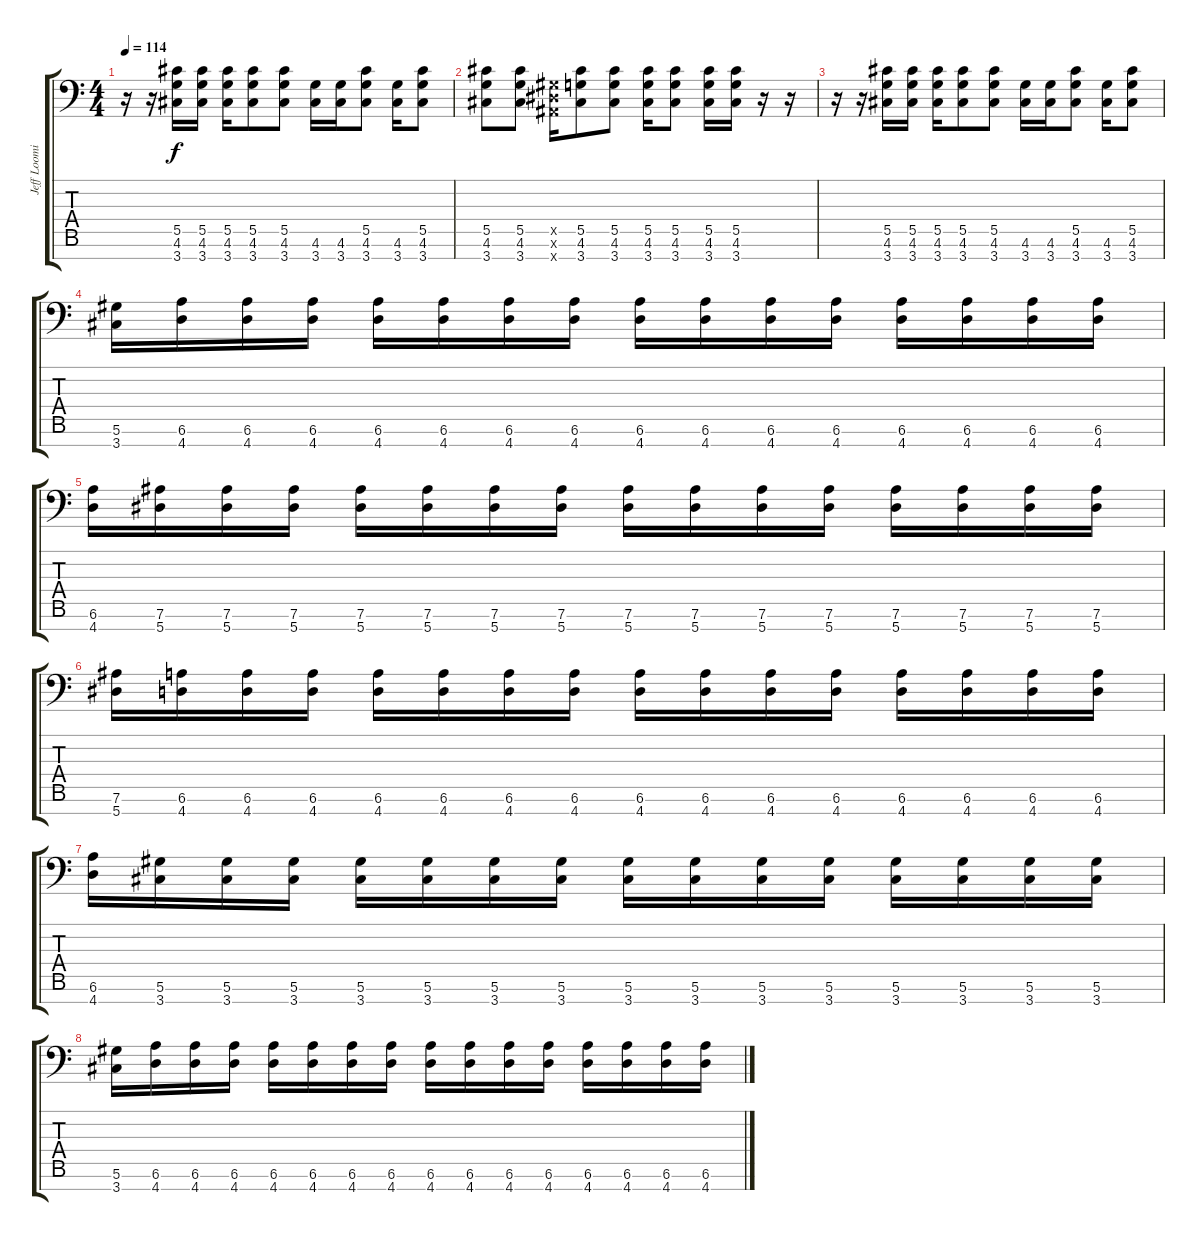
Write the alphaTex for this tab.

\track ("Jeff Loomis (Lead)" "Jeff Loomi") {instrument distortionguitar}
\staff {score tabs}
\tuning (Eb4 Bb3 Gb3 Db3 Ab2 Eb2 Bb1) {hide}
\ts (4 4)
\tempo 114
\clef f4
\ks c
r.16{dy f} r.16 (5.5 4.6 3.7).16 (5.5 4.6 3.7).16 (5.5 4.6 3.7).16 (5.5 4.6 3.7).8 (5.5 4.6 3.7).8 (4.6 3.7).16 (4.6 3.7).16 (5.5 4.6 3.7).8 (4.6 3.7).16 (5.5 4.6 3.7).8 |
(5.5 4.6 3.7).8 (5.5 4.6 3.7).8 (0.5{x} 0.6{x} 0.7{x}).16 (5.5 4.6 3.7).8 (5.5 4.6 3.7).8 (5.5 4.6 3.7).16 (5.5 4.6 3.7).8 (5.5 4.6 3.7).16 (5.5 4.6 3.7).16 r.16 r.16 |
r.16 r.16 (5.5 4.6 3.7).16 (5.5 4.6 3.7).16 (5.5 4.6 3.7).16 (5.5 4.6 3.7).8 (5.5 4.6 3.7).8 (4.6 3.7).16 (4.6 3.7).16 (5.5 4.6 3.7).8 (4.6 3.7).16 (5.5 4.6 3.7).8 |
(5.6 3.7).16 (6.6 4.7).16 (6.6 4.7).16 (6.6 4.7).16 (6.6 4.7).16 (6.6 4.7).16 (6.6 4.7).16 (6.6 4.7).16 (6.6 4.7).16 (6.6 4.7).16 (6.6 4.7).16 (6.6 4.7).16 (6.6 4.7).16 (6.6 4.7).16 (6.6 4.7).16 (6.6 4.7).16 |
(6.6 4.7).16 (7.6 5.7).16 (7.6 5.7).16 (7.6 5.7).16 (7.6 5.7).16 (7.6 5.7).16 (7.6 5.7).16 (7.6 5.7).16 (7.6 5.7).16 (7.6 5.7).16 (7.6 5.7).16 (7.6 5.7).16 (7.6 5.7).16 (7.6 5.7).16 (7.6 5.7).16 (7.6 5.7).16 |
(7.6 5.7).16 (6.6 4.7).16 (6.6 4.7).16 (6.6 4.7).16 (6.6 4.7).16 (6.6 4.7).16 (6.6 4.7).16 (6.6 4.7).16 (6.6 4.7).16 (6.6 4.7).16 (6.6 4.7).16 (6.6 4.7).16 (6.6 4.7).16 (6.6 4.7).16 (6.6 4.7).16 (6.6 4.7).16 |
(6.6 4.7).16 (5.6 3.7).16 (5.6 3.7).16 (5.6 3.7).16 (5.6 3.7).16 (5.6 3.7).16 (5.6 3.7).16 (5.6 3.7).16 (5.6 3.7).16 (5.6 3.7).16 (5.6 3.7).16 (5.6 3.7).16 (5.6 3.7).16 (5.6 3.7).16 (5.6 3.7).16 (5.6 3.7).16 |
(5.6 3.7).16 (6.6 4.7).16 (6.6 4.7).16 (6.6 4.7).16 (6.6 4.7).16 (6.6 4.7).16 (6.6 4.7).16 (6.6 4.7).16 (6.6 4.7).16 (6.6 4.7).16 (6.6 4.7).16 (6.6 4.7).16 (6.6 4.7).16 (6.6 4.7).16 (6.6 4.7).16 (6.6 4.7).16
